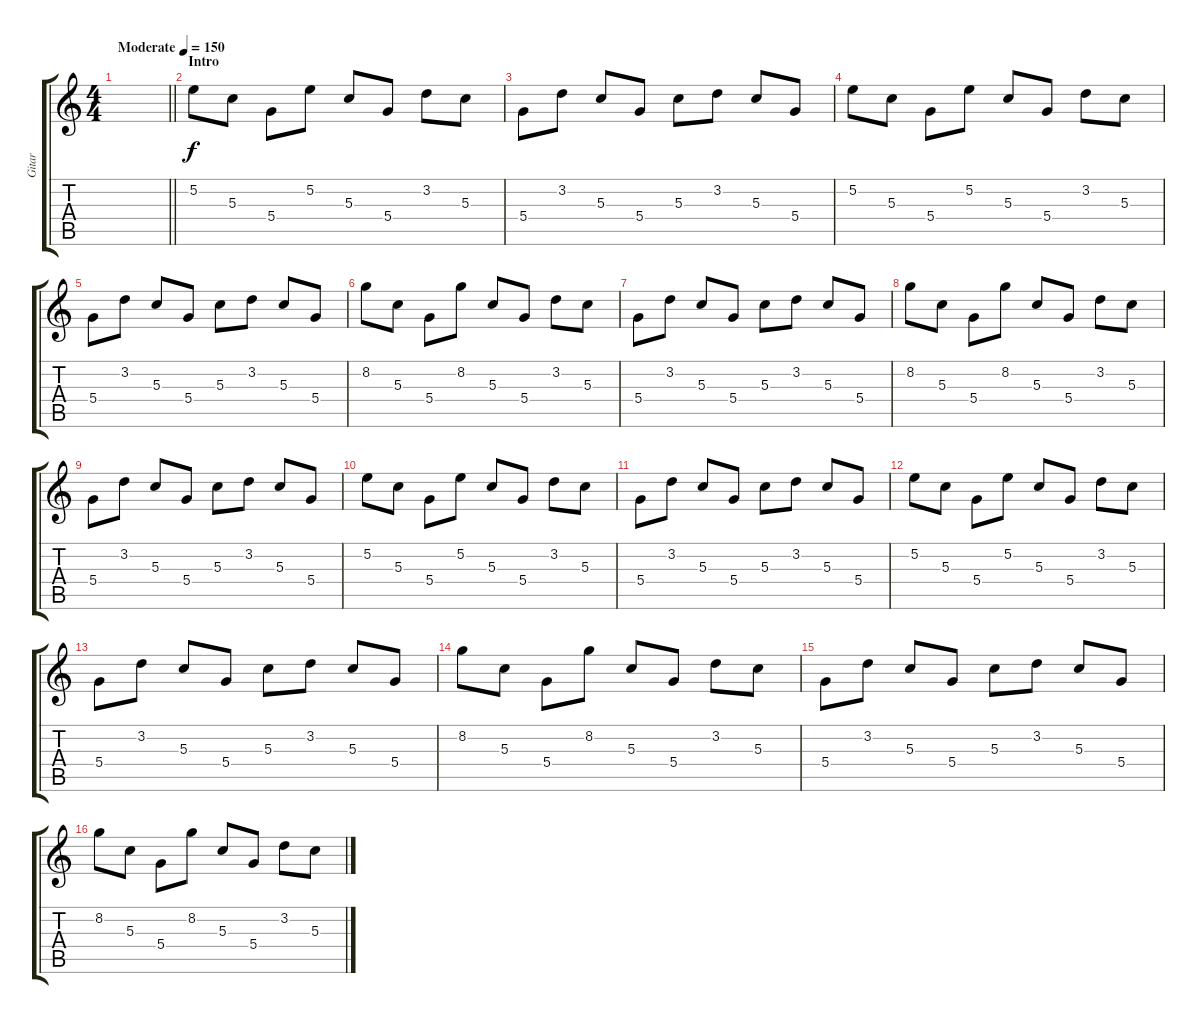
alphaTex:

\track ("Gitar" "Gitar") {instrument electricguitarclean}
\staff {score tabs}
\tuning (E4 B3 G3 D3 A2 D2) {hide}
\ts (4 4)
\tempo (150 "Moderate")
\clef g2
\barLineRight lightlight
\ks c
|
\section ("" "Intro")
5.2.8 5.3.8 5.4.8 5.2.8 5.3.8 5.4.8 3.2.8 5.3.8 |
5.4.8 3.2.8 5.3.8 5.4.8 5.3.8 3.2.8 5.3.8 5.4.8 |
5.2.8 5.3.8 5.4.8 5.2.8 5.3.8 5.4.8 3.2.8 5.3.8 |
5.4.8 3.2.8 5.3.8 5.4.8 5.3.8 3.2.8 5.3.8 5.4.8 |
8.2.8 5.3.8 5.4.8 8.2.8 5.3.8 5.4.8 3.2.8 5.3.8 |
5.4.8 3.2.8 5.3.8 5.4.8 5.3.8 3.2.8 5.3.8 5.4.8 |
8.2.8 5.3.8 5.4.8 8.2.8 5.3.8 5.4.8 3.2.8 5.3.8 |
5.4.8 3.2.8 5.3.8 5.4.8 5.3.8 3.2.8 5.3.8 5.4.8 |
5.2.8 5.3.8 5.4.8 5.2.8 5.3.8 5.4.8 3.2.8 5.3.8 |
5.4.8 3.2.8 5.3.8 5.4.8 5.3.8 3.2.8 5.3.8 5.4.8 |
5.2.8 5.3.8 5.4.8 5.2.8 5.3.8 5.4.8 3.2.8 5.3.8 |
5.4.8 3.2.8 5.3.8 5.4.8 5.3.8 3.2.8 5.3.8 5.4.8 |
8.2.8 5.3.8 5.4.8 8.2.8 5.3.8 5.4.8 3.2.8 5.3.8 |
5.4.8 3.2.8 5.3.8 5.4.8 5.3.8 3.2.8 5.3.8 5.4.8 |
8.2.8 5.3.8 5.4.8 8.2.8 5.3.8 5.4.8 3.2.8 5.3.8
